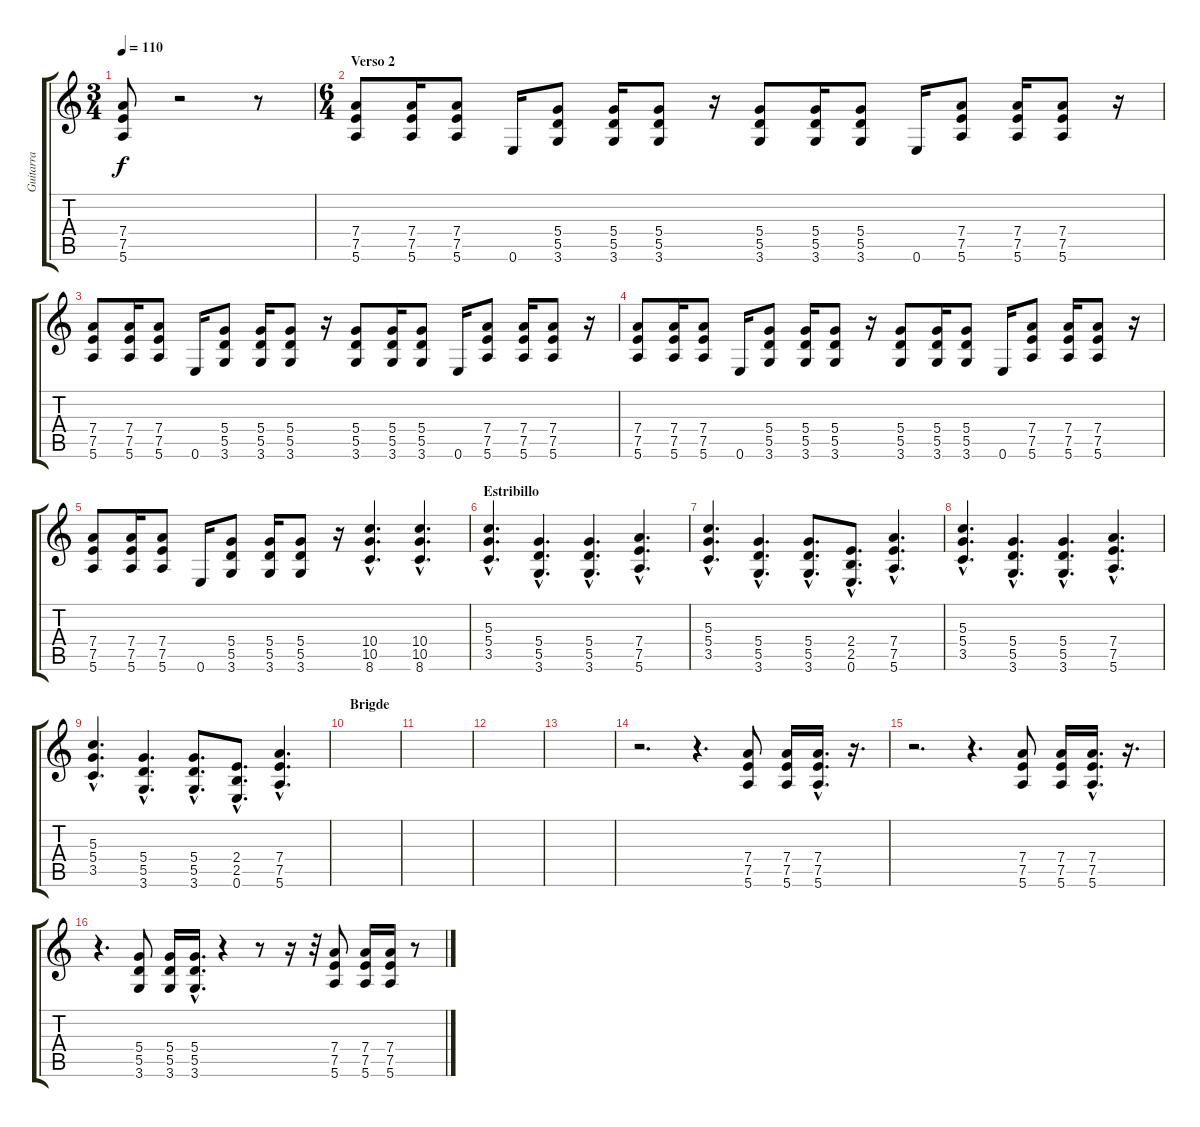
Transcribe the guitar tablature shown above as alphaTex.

\track ("Guitarra" "Guitarra") {instrument overdrivenguitar}
\staff {score tabs}
\tuning (E4 B3 G3 D3 A2 E2) {hide}
\ts (3 4)
\tempo 110
\clef g2
\ks c
(7.4 7.5 5.6).8{dy f} r.2 r.8 |
\ts (6 4)
\section ("" "Verso 2 ")
(7.4 7.5 5.6).8 (7.4 7.5 5.6).16 (7.4 7.5 5.6).8 0.6.16 (5.4 5.5 3.6).8 (5.4 5.5 3.6).16 (5.4 5.5 3.6).8 r.16 (5.4 5.5 3.6).8 (5.4 5.5 3.6).16 (5.4 5.5 3.6).8 0.6.16 (7.4 7.5 5.6).8 (7.4 7.5 5.6).16 (7.4 7.5 5.6).8 r.16 |
(7.4 7.5 5.6).8 (7.4 7.5 5.6).16 (7.4 7.5 5.6).8 0.6.16 (5.4 5.5 3.6).8 (5.4 5.5 3.6).16 (5.4 5.5 3.6).8 r.16 (5.4 5.5 3.6).8 (5.4 5.5 3.6).16 (5.4 5.5 3.6).8 0.6.16 (7.4 7.5 5.6).8 (7.4 7.5 5.6).16 (7.4 7.5 5.6).8 r.16 |
(7.4 7.5 5.6).8 (7.4 7.5 5.6).16 (7.4 7.5 5.6).8 0.6.16 (5.4 5.5 3.6).8 (5.4 5.5 3.6).16 (5.4 5.5 3.6).8 r.16 (5.4 5.5 3.6).8 (5.4 5.5 3.6).16 (5.4 5.5 3.6).8 0.6.16 (7.4 7.5 5.6).8 (7.4 7.5 5.6).16 (7.4 7.5 5.6).8 r.16 |
(7.4 7.5 5.6).8 (7.4 7.5 5.6).16 (7.4 7.5 5.6).8 0.6.16 (5.4 5.5 3.6).8 (5.4 5.5 3.6).16 (5.4 5.5 3.6).8 r.16 (10.4{hac} 10.5{hac} 8.6{hac}).4{d} (10.4{hac} 10.5{hac} 8.6{hac}).4{d} |
\section ("" "Estribillo")
(5.3{hac} 5.4{hac} 3.5{hac}).4{d} (5.4{hac} 5.5{hac} 3.6{hac}).4{d} (5.4{hac} 5.5{hac} 3.6{hac}).4{d} (7.4{hac} 7.5{hac} 5.6{hac}).4{d} |
(5.3{hac} 5.4{hac} 3.5{hac}).4{d} (5.4{hac} 5.5{hac} 3.6{hac}).4{d} (5.4{hac} 5.5{hac} 3.6{hac}).8{d} (2.4{hac} 2.5{hac} 0.6{hac}).8{d} (7.4{hac} 7.5{hac} 5.6{hac}).4{d} |
(5.3{hac} 5.4{hac} 3.5{hac}).4{d} (5.4{hac} 5.5{hac} 3.6{hac}).4{d} (5.4{hac} 5.5{hac} 3.6{hac}).4{d} (7.4{hac} 7.5{hac} 5.6{hac}).4{d} |
(5.3{hac} 5.4{hac} 3.5{hac}).4{d} (5.4{hac} 5.5{hac} 3.6{hac}).4{d} (5.4{hac} 5.5{hac} 3.6{hac}).8{d} (2.4{hac} 2.5{hac} 0.6{hac}).8{d} (7.4{hac} 7.5{hac} 5.6{hac}).4{d} |
\section ("" "Brigde")
|
|
|
|
r.2{d} r.4{d} (7.4 7.5 5.6).8{volume 16} (7.4 7.5 5.6).16 (7.4{hac} 7.5{hac} 5.6{hac}).16{d} r.16{d} |
r.2{d} r.4{d} (7.4 7.5 5.6).8{volume 16} (7.4 7.5 5.6).16 (7.4{hac} 7.5{hac} 5.6{hac}).16{d} r.16{d} |
r.4{d} (5.4 5.5 3.6).8 (5.4 5.5 3.6).16 (5.4{hac} 5.5{hac} 3.6{hac}).16{d} r.4 r.8 r.16 r.32 (7.4 7.5 5.6).8 (7.4 7.5 5.6).16 (7.4 7.5 5.6).16 r.8
